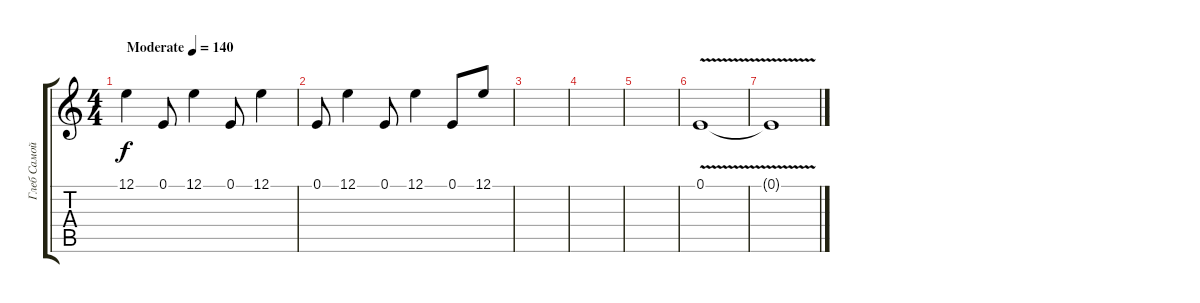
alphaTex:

\track ("Глеб Самойлов (fx)" "Глеб Самой") {instrument fx7echoes}
\staff {score tabs}
\tuning (E4 B3 G3 D3 A2 E2) {hide}
\ts (4 4)
\tempo (140 "Moderate")
\clef g2
\ks c
12.1.4{dy f instrument fx7echoes} 0.1.8 12.1.4 0.1.8 12.1.4 |
0.1.8 12.1.4 0.1.8 12.1.4 0.1.8 12.1.8 |
|
|
|
0.1{v}.1 |
0.1{t}.1
